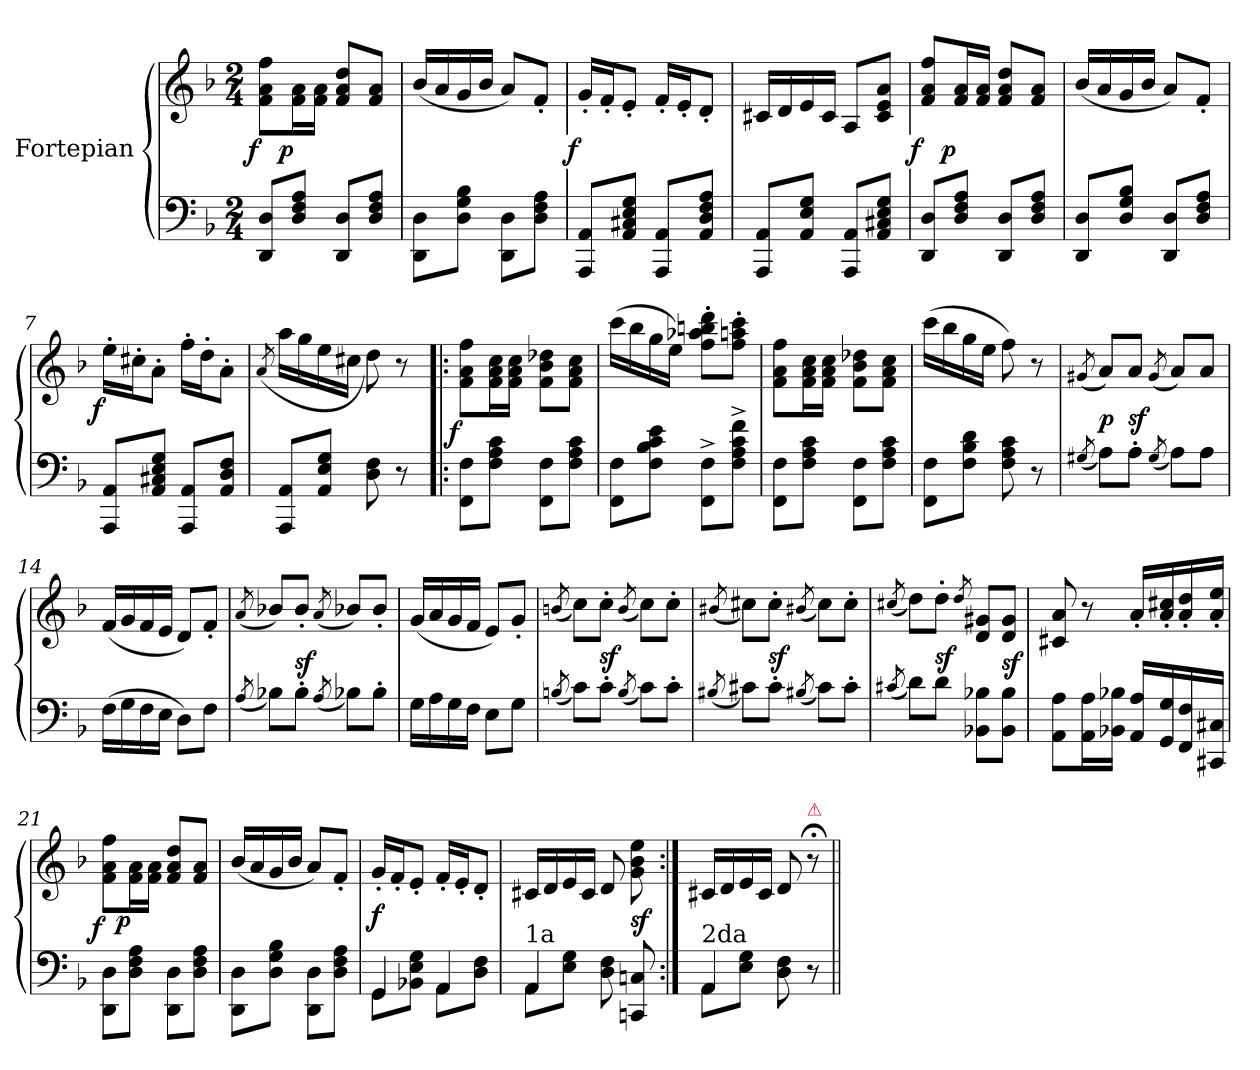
**kern	**kern	**dynam
*part1	*part1	*part1
*staff2	*staff1	*staff1/2
*I"Fortepian	*	*
*clefF4	*clefG2	*
*k[b-]	*k[b-]	*
*M2/4	*M2/4	*
=1	=1	=1
!	!	!LO:DY:rj
8DD/ 8D/L	8f\ 8a\ 8ff\L	f
!	!	!LO:DY:rj
8D/ 8F/ 8A/J	16f\ 16a\L	p
.	16f\ 16a\JJ	.
8DD/ 8D/L	8f/ 8a/ 8dd/L	.
8D/ 8F/ 8A/J	8f/ 8a/J	.
=2	=2	=2
8DD\ 8D\L	(16b-/LL	.
.	16a/	.
8D\ 8G\ 8B-\J	16g/	.
.	16b-/JJ	.
8DD\ 8D\L	8a/L)	.
8D\ 8F\ 8A\J	8f'/J	.
=3	=3	=3
!	!	!LO:DY:rj
8AAA/ 8AA/L	16g'/LL	f
.	16f'/J	.
8AA/ 8C#X/ 8E/ 8G/J	8e'/J	.
8AAA/ 8AA/L	16f'/LL	.
.	16e'/J	.
8AA/ 8D/ 8F/ 8A/J	8d'/J	.
=4	=4	=4
8AAA/ 8AA/L	16c#X/LL	.
.	16d/	.
8AA/ 8E/ 8G/J	16e/	.
.	16c#/JJ	.
8AAA/ 8AA/L	8A/L	.
8AA/ 8C#X/ 8E/ 8G/J	8c#/ 8e/ 8a/J	.
=5	=5	=5
!	!	!LO:DY:rj
8DD/ 8D/L	8f/ 8a/ 8ff/L	f
!	!	!LO:DY:rj
8D/ 8F/ 8A/J	16f/ 16a/L	p
.	16f/ 16a/JJ	.
8DD/ 8D/L	8f/ 8a/ 8dd/L	.
8D/ 8F/ 8A/J	8f/ 8a/J	.
=6	=6	=6
8DD/ 8D/L	(16b-/LL	.
.	16a/	.
8D/ 8G/ 8B-/J	16g/	.
.	16b-/JJ	.
8DD/ 8D/L	8a/L)	.
8D/ 8F/ 8A/J	8f'/J	.
=7	=7	=7
!	!	!LO:DY:rj
8AAA/ 8AA/L	16ee'\LL	f
.	16cc#X'\J	.
8AA/ 8C#X/ 8E/ 8G/J	8a'\J	.
8AAA/ 8AA/L	16ff'\LL	.
.	16dd'\J	.
8AA/ 8D/ 8F/J	8a'\J	.
=8	=8	=8
.	(>8qa/	.
8AAA/ 8AA/L	16aa\LL	.
.	16gg\	.
8AA/ 8E/ 8G/J	16ee\	.
.	16cc#X\JJ	.
8D\ 8F\	8dd\)	.
8r	8r	.
=9!|:	=9!|:	=9!|:
!	!	!LO:DY:rj
8FF\ 8F\L	8f\ 8a\ 8ff\L	f
8F\ 8A\ 8c\J	16f\ 16a\ 16cc\L	.
.	16f\ 16a\ 16cc\JJ	.
8FF\ 8F\L	8f\ 8b-\ 8dd-X\L	.
8F\ 8A\ 8c\J	8f\ 8a\ 8cc\J	.
=10	=10	=10
8FF\ 8F\L	(16ccc\LL	.
.	16bb-\	.
8F\ 8B-\ 8c\ 8e\J	16gg\	.
.	16ee\JJ)	.
8FF^\ 8F^\L	8ff'\ 8aa-X'\ 8bbn'\ 8ddd'\L	.
8F^\ 8A^\ 8c^\ 8f^\J	8ff'\ 8aan'\ 8ccc'\J	.
=11	=11	=11
8FF\ 8F\L	8f\ 8a\ 8ff\L	.
8F\ 8A\ 8c\J	16f\ 16a\ 16cc\L	.
.	16f\ 16a\ 16cc\JJ	.
8FF\ 8F\L	8f\ 8b-\ 8dd-X\L	.
8F\ 8A\ 8c\J	8f\ 8a\ 8cc\J	.
=12	=12	=12
8FF\ 8F\L	(16ccc\LL	.
.	16bb-\	.
8F\ 8B-\ 8d\J	16gg\	.
.	16ee\JJ	.
8F\ 8A\ 8c\	8ff\)	.
8r	8r	.
=13	=13	=13
(8qG#X/	(8qg#X/	.
8A\L)	8a/L)	p
8A'\J	8a/J	sf
(8qG#/	(8qg#/	.
8A\L)	8a/L)	.
8A\J	8a/J	.
=14	=14	=14
(16F\LL	(16f/LL	.
16G\	16g/	.
16F\	16f/	.
16E\JJ	16e/JJ	.
8D\L)	8d/L)	.
8F\J	8f'/J	.
=15	=15	=15
(8qA/	(8qa/	.
8B-X\L)	8b-X/L)	.
8B-'\J	8b-'/J	sf
(8qA/	(8qa/	.
8B-X\L)	8b-X/L)	.
8B-'\J	8b-'/J	.
=16	=16	=16
16G\LL	(16g/LL	.
16A\	16a/	.
16G\	16g/	.
16F\JJ	16f/JJ	.
8E\L	8e/L)	.
8G\J	8g'/J	.
=17	=17	=17
(8qBn/	(8qbn/	.
8c\L)	8cc\L)	.
8c'\J	8cc'\J	sf
(8qB/	(8qb/	.
8c\L)	8cc\L)	.
8c'\J	8cc'\J	.
=18	=18	=18
(8qB#X/	(8qb#X/	.
8c#X\L)	8cc#X\L)	.
8c#'\J	8cc#'\J	sf
(8qB#X/	(8qb#X/	.
8c#\L)	8cc#\L)	.
8c#'\J	8cc#'\J	.
=19	=19	=19
(8qc#X/	(8qcc#X/	.
8d\L)	8dd\L)	.
8d\J	8dd'\J	sf
.	8qdd/	.
8BB-X\ 8B-X\L	8d/ 8g#X/L	.
8BB-\ 8B-\J	8d/ 8g#/J	sf
=20	=20	=20
!	!	!LO:DY:rj
8AA\ 8A\L	8c#X/ 8a/	for
16AA\ 16A\L	8r	.
16BB-X\ 16B-X\JJ	.	.
16AA/ 16A/LL	16a'/LL	.
16GG/ 16G/	16a'/ 16cc#X'/	.
16FF/ 16F/	16a'/ 16dd'/	.
16CC#X/ 16C#X/JJ	16a'/ 16ee'/JJ	.
=21	=21	=21
!	!	!LO:DY:rj
8DD\ 8D\L	8f\ 8a\ 8ff\L	f
!	!	!LO:DY:rj
8D\ 8F\ 8A\J	16f\ 16a\L	p
.	16f\ 16a\JJ	.
8DD\ 8D\L	8f/ 8a/ 8dd/L	.
8D\ 8F\ 8A\J	8f/ 8a/J	.
=22	=22	=22
8DD\ 8D\L	(16b-/LL	.
.	16a/	.
8D\ 8G\ 8B-\J	16g/	.
.	16b-/JJ	.
8DD\ 8D\L	8a/L)	.
8D\ 8F\ 8A\J	8f'/J	.
=23	=23	=23
*^	*	*
4GG/	8GG\L	16g'/LL	f
.	.	16f'/J	.
.	8BB-X\ 8E\ 8G\J	8e'/J	.
4AA/	8AA\L	16f'/LL	.
.	.	16e'/J	.
.	8D\ 8F\J	8d'/J	.
=24	=24	=24	=24
!LO:TX:a:t=1a	!	!	!
4AA/	8AA\L	16c#X/LL	.
.	.	16d/	.
.	8E\ 8G\J	16e/	.
.	.	16c#/JJ	.
8D\ 8F\	4ryy	8d/	.
8CCn/ 8Cn/	.	8g\ 8b-\ 8ee\	sf
=25:|!	=25:|!	=25:|!	=25:|!
!LO:TX:a:t=2da	!	!	!
4AA/	8AA\L	16c#X/LL	.
.	.	16d/	.
.	8E\ 8G\J	16e/	.
.	.	16c#/JJ	.
8D\ 8F\	4ryy	8d/	.
!	!	!LO:TX:a:color=crimson:t=⚠	!
8r	.	8r;<	.
*v	*v	*	*
=||	=||	=||
*-	*-	*-
